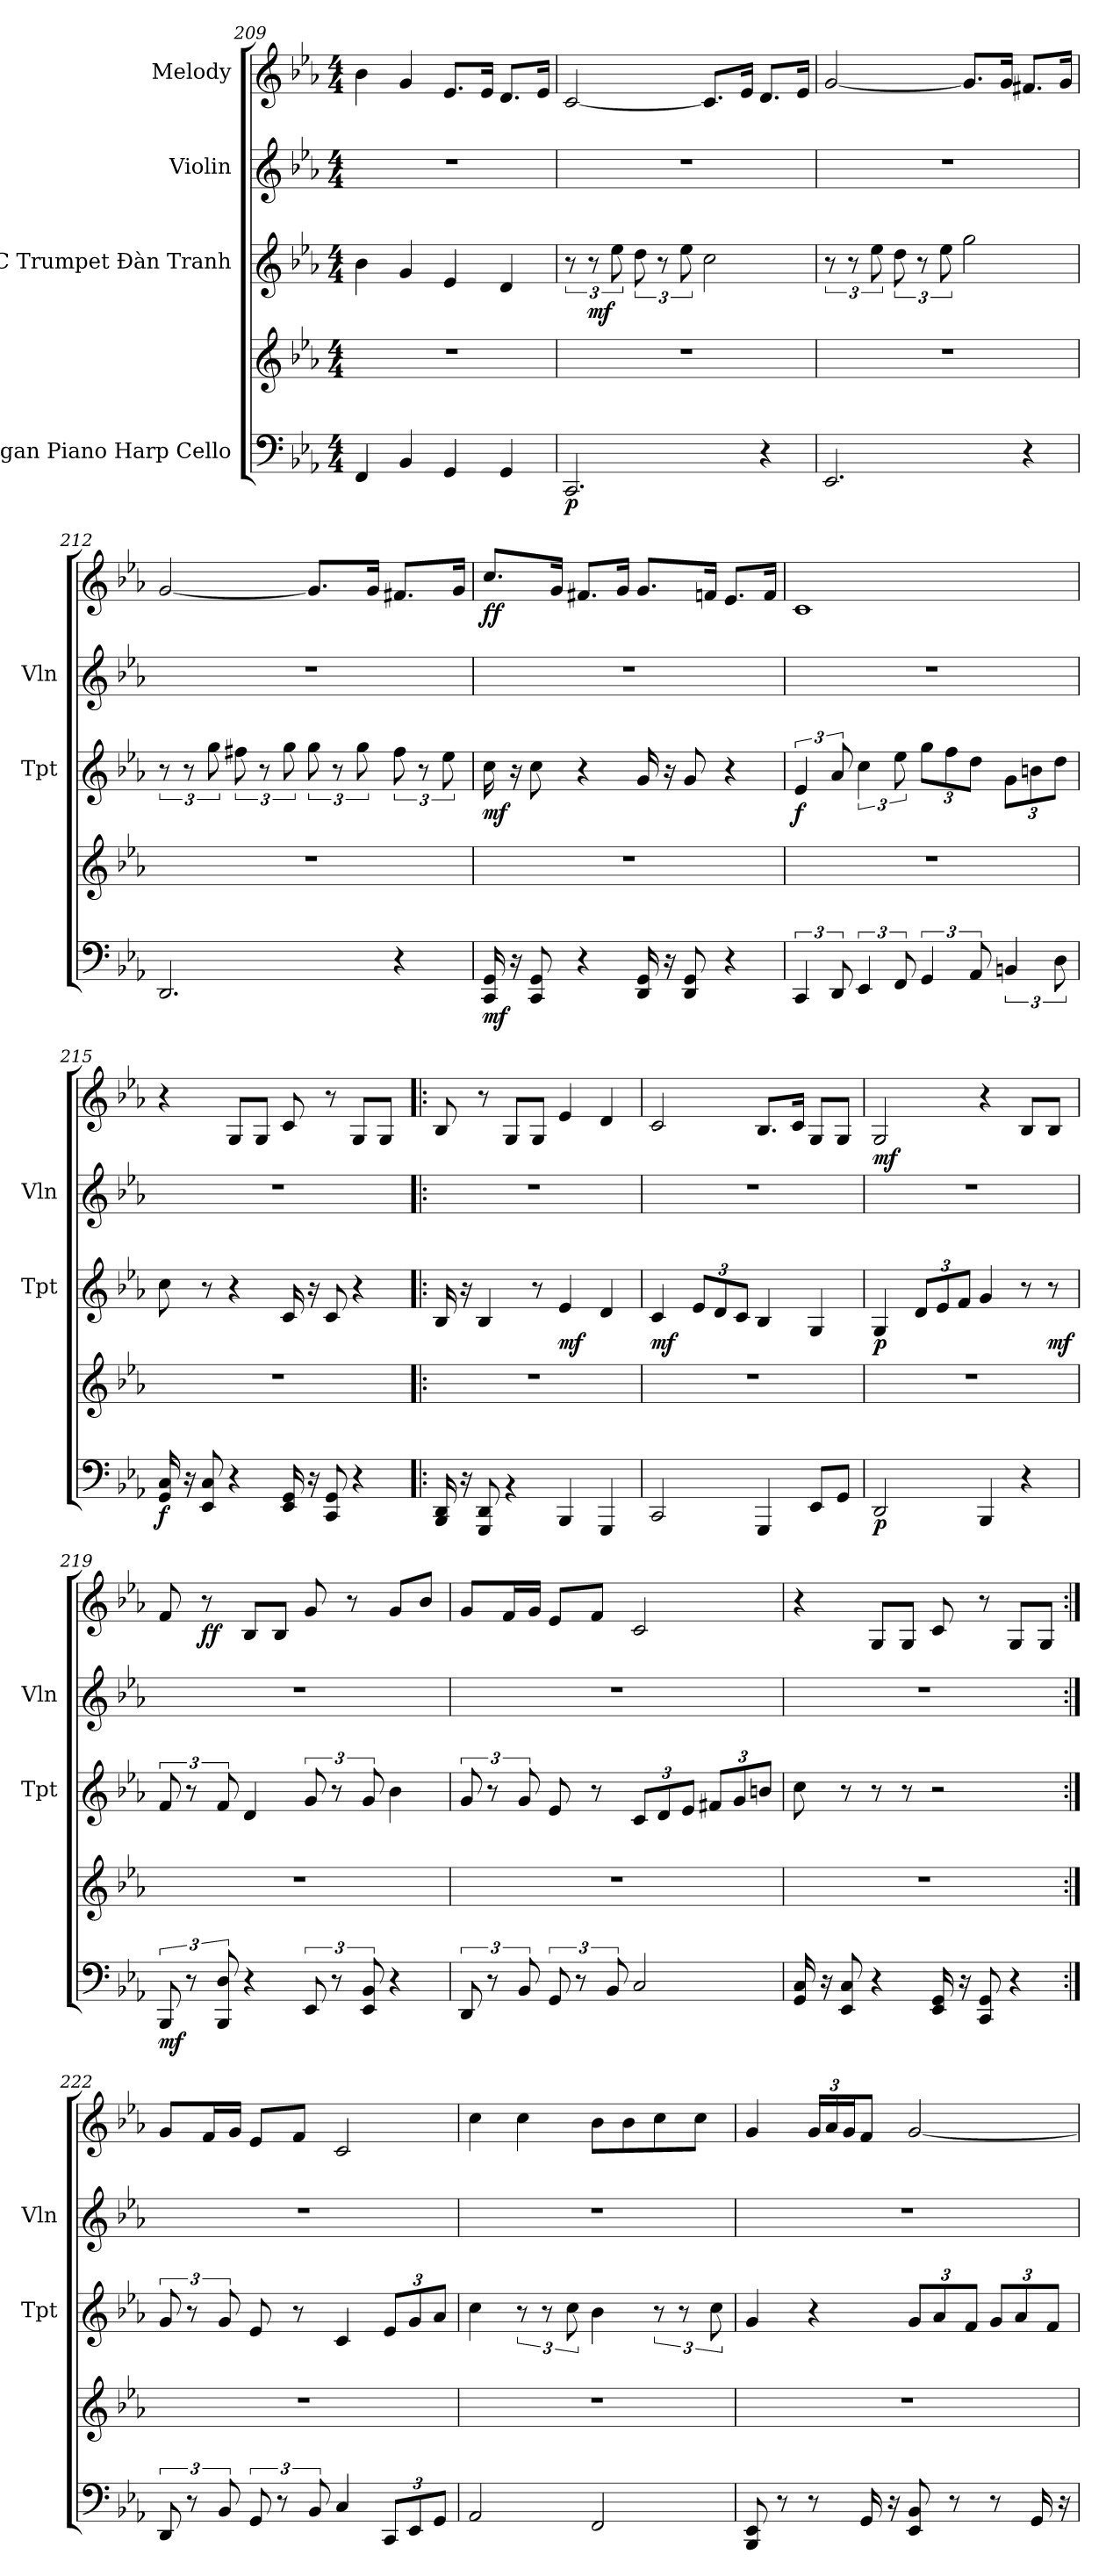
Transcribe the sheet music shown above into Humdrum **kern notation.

**kern	**kern	**dynam	**kern	**dynam	**kern	**kern	**dynam
*part4	*part4	*part4	*part3	*part3	*part2	*part1	*part1
*staff5	*staff4	*staff4/5	*staff3	*staff3	*staff2	*staff1	*staff1
*I"Organ Piano Harp Cello	*	*	*I"C Trumpet Đàn Tranh	*	*I"Violin	*I"Melody	*
*	*	*	*I'Tpt	*	*I'Vln	*	*
*clefF4	*clefG2	*	*clefG2	*	*clefG2	*clefG2	*
*k[b-e-a-]	*k[b-e-a-]	*	*k[b-e-a-]	*	*k[b-e-a-]	*k[b-e-a-]	*
*M4/4	*M4/4	*	*M4/4	*	*M4/4	*M4/4	*
=209	=209	=209	=209	=209	=209	=209	=209
4FF/	1r	.	4b-\	.	1r	4b-\	.
4BB-/	.	.	4g/	.	.	4g/	.
4GG/	.	.	4e-/	.	.	8.e-/L	.
.	.	.	.	.	.	16e-/Jk	.
4GG/	.	.	4d/	.	.	8.d/L	.
.	.	.	.	.	.	16e-/Jk	.
=210	=210	=210	=210	=210	=210	=210	=210
!	!	!LO:DY:b=2	!	!	!	!	!
2.CC/	1r	p	12r	.	1r	[2c/	.
!	!	!	!	!LO:DY:b	!	!	!
.	.	.	12r	mf	.	.	.
.	.	.	12ee-\	.	.	.	.
.	.	.	12dd\	.	.	.	.
.	.	.	12r	.	.	.	.
.	.	.	12ee-\	.	.	.	.
.	.	.	2cc\	.	.	8.c/L]	.
.	.	.	.	.	.	16e-/Jk	.
4r	.	.	.	.	.	8.d/L	.
.	.	.	.	.	.	16e-/Jk	.
!!LO:PB:g=z
=211	=211	=211	=211	=211	=211	=211	=211
2.EE-/	1r	.	12r	.	1r	[2g/	.
.	.	.	12r	.	.	.	.
.	.	.	12ee-\	.	.	.	.
.	.	.	12dd\	.	.	.	.
.	.	.	12r	.	.	.	.
.	.	.	12ee-\	.	.	.	.
.	.	.	2gg\	.	.	8.g/L]	.
.	.	.	.	.	.	16g/Jk	.
4r	.	.	.	.	.	8.f#X/L	.
.	.	.	.	.	.	16g/Jk	.
=212	=212	=212	=212	=212	=212	=212	=212
2.DD/	1r	.	12r	.	1r	[2g/	.
.	.	.	12r	.	.	.	.
.	.	.	12gg\	.	.	.	.
.	.	.	12ff#X\	.	.	.	.
.	.	.	12r	.	.	.	.
.	.	.	12gg\	.	.	.	.
.	.	.	12gg\	.	.	8.g/L]	.
.	.	.	12r	.	.	.	.
.	.	.	12gg\	.	.	.	.
.	.	.	.	.	.	16g/Jk	.
4r	.	.	12ff#\	.	.	8.f#X/L	.
.	.	.	12r	.	.	.	.
.	.	.	12ee-\	.	.	.	.
.	.	.	.	.	.	16g/Jk	.
=213	=213	=213	=213	=213	=213	=213	=213
!	!	!LO:DY:b=2	!	!LO:DY:b	!	!	!LO:DY:b
16CC/ 16GG/	1r	mf	16cc\	mf	1r	8.cc/L	ff
16r	.	.	16r	.	.	.	.
8CC/ 8GG/	.	.	8cc\	.	.	.	.
.	.	.	.	.	.	16g/Jk	.
4r	.	.	4r	.	.	8.f#X/L	.
.	.	.	.	.	.	16g/Jk	.
16DD/ 16GG/	.	.	16g/	.	.	8.g/L	.
16r	.	.	16r	.	.	.	.
8DD/ 8GG/	.	.	8g/	.	.	.	.
.	.	.	.	.	.	16fn/Jk	.
4r	.	.	4r	.	.	8.e-/L	.
.	.	.	.	.	.	16f/Jk	.
=214	=214	=214	=214	=214	=214	=214	=214
!	!	!	!	!LO:DY:b	!	!	!
6CC/	1r	.	6e-/	f	1r	1c	.
12DD/	.	.	12a-/	.	.	.	.
6EE-/	.	.	6cc\	.	.	.	.
12FF/	.	.	12ee-\	.	.	.	.
*	*	*	*Xbrackettup	*	*	*	*
6GG/	.	.	12gg\L	.	.	.	.
.	.	.	12ff\	.	.	.	.
12AA-/	.	.	12dd\J	.	.	.	.
6BBn/	.	.	12g\L	.	.	.	.
.	.	.	12bn\	.	.	.	.
12D\	.	.	12dd\J	.	.	.	.
!!LO:LB:g=z
=215	=215	=215	=215	=215	=215	=215	=215
!	!	!LO:DY:b=2	!	!	!	!	!
16GG/ 16C/	1r	f	8cc\	.	1r	4r	.
16r	.	.	.	.	.	.	.
8EE-/ 8C/	.	.	8r	.	.	.	.
4r	.	.	4r	.	.	8G/L	.
.	.	.	.	.	.	8G/J	.
16EE-/ 16GG/	.	.	16c/	.	.	8c/	.
16r	.	.	16r	.	.	.	.
8CC/ 8GG/	.	.	8c/	.	.	8r	.
4r	.	.	4r	.	.	8G/L	.
.	.	.	.	.	.	8G/J	.
=216!|:	=216!|:	=216!|:	=216!|:	=216!|:	=216!|:	=216!|:	=216!|:
16BBB-/ 16DD/	1r	.	16B-/	.	1r	8B-/	.
16r	.	.	16r	.	.	.	.
8GGG/ 8DD/	.	.	4B-/	.	.	8r	.
4rBB	.	.	.	.	.	8G/L	.
.	.	.	8r	.	.	8G/J	.
!	!	!	!	!LO:DY:b	!	!	!
4BBB-/	.	.	4e-/	mf	.	4e-/	.
4GGG/	.	.	4d/	.	.	4d/	.
=217	=217	=217	=217	=217	=217	=217	=217
!	!	!	!	!LO:DY:b	!	!	!
2CC/	1r	.	4c/	mf	1r	2c/	.
.	.	.	12e-/L	.	.	.	.
.	.	.	12d/	.	.	.	.
.	.	.	12c/J	.	.	.	.
4GGG/	.	.	4B-/	.	.	8.B-/L	.
.	.	.	.	.	.	16c/Jk	.
8EE-/L	.	.	4G/	.	.	8G/L	.
8GG/J	.	.	.	.	.	8G/J	.
=218	=218	=218	=218	=218	=218	=218	=218
!	!	!LO:DY:b=2	!	!LO:DY:b	!	!	!LO:DY:b
2DD/	1r	p	4G/	p	1r	2G/	mf
.	.	.	12d/L	.	.	.	.
.	.	.	12e-/	.	.	.	.
.	.	.	12f/J	.	.	.	.
4BBB-/	.	.	4g/	.	.	4r	.
4r	.	.	8r	.	.	8B-/L	.
!	!	!	!	!LO:DY:b	!	!	!
.	.	.	8r	mf	.	8B-/J	.
=219	=219	=219	=219	=219	=219	=219	=219
*	*	*	*brackettup	*	*	*	*
!	!	!LO:DY:b=2	!	!	!	!	!
12BBB-/	1r	mf	12f/	.	1r	8f/	.
12r	.	.	12r	.	.	.	.
!	!	!	!	!	!	!	!LO:DY:b
.	.	.	.	.	.	8r	ff
12BBB-/ 12D/	.	.	12f/	.	.	.	.
4r	.	.	4d/	.	.	8B-/L	.
.	.	.	.	.	.	8B-/J	.
12EE-/	.	.	12g/	.	.	8g/	.
12r	.	.	12r	.	.	.	.
.	.	.	.	.	.	8r	.
12EE-/ 12BB-/	.	.	12g/	.	.	.	.
4r	.	.	4b-\	.	.	8g/L	.
.	.	.	.	.	.	8b-/J	.
!!LO:LB:g=z
=220	=220	=220	=220	=220	=220	=220	=220
12DD/	1r	.	12g/	.	1r	8g/L	.
12r	.	.	12r	.	.	.	.
.	.	.	.	.	.	16f/L	.
12BB-/	.	.	12g/	.	.	.	.
.	.	.	.	.	.	16g/JJ	.
12GG/	.	.	8e-/	.	.	8e-/L	.
12r	.	.	.	.	.	.	.
.	.	.	8r	.	.	8f/J	.
12BB-/	.	.	.	.	.	.	.
*	*	*	*Xbrackettup	*	*	*	*
2C/	.	.	12c/L	.	.	2c/	.
.	.	.	12d/	.	.	.	.
.	.	.	12e-/J	.	.	.	.
.	.	.	12f#X/L	.	.	.	.
.	.	.	12g/	.	.	.	.
.	.	.	12bn/J	.	.	.	.
=221	=221	=221	=221	=221	=221	=221	=221
16GG/ 16C/	1r	.	8cc\	.	1r	4r	.
16r	.	.	.	.	.	.	.
8EE-/ 8C/	.	.	8r	.	.	.	.
4r	.	.	8r	.	.	8G/L	.
.	.	.	8r	.	.	8G/J	.
16EE-/ 16GG/	.	.	2r	.	.	8c/	.
16r	.	.	.	.	.	.	.
8CC/ 8GG/	.	.	.	.	.	8r	.
4r	.	.	.	.	.	8G/L	.
.	.	.	.	.	.	8G/J	.
=222:|!	=222:|!	=222:|!	=222:|!	=222:|!	=222:|!	=222:|!	=222:|!
*	*	*	*brackettup	*	*	*	*
12DD/	1r	.	12g/	.	1r	8g/L	.
12r	.	.	12r	.	.	.	.
.	.	.	.	.	.	16f/L	.
12BB-/	.	.	12g/	.	.	.	.
.	.	.	.	.	.	16g/JJ	.
12GG/	.	.	8e-/	.	.	8e-/L	.
12r	.	.	.	.	.	.	.
.	.	.	8r	.	.	8f/J	.
12BB-/	.	.	.	.	.	.	.
4C/	.	.	4c/	.	.	2c/	.
*Xbrackettup	*	*	*Xbrackettup	*	*	*	*
12CC/L	.	.	12e-/L	.	.	.	.
12EE-/	.	.	12g/	.	.	.	.
12GG/J	.	.	12a-/J	.	.	.	.
=223	=223	=223	=223	=223	=223	=223	=223
2AA-/	1r	.	4cc\	.	1r	4cc\	.
*	*	*	*brackettup	*	*	*	*
.	.	.	12r	.	.	4cc\	.
.	.	.	12r	.	.	.	.
.	.	.	12cc\	.	.	.	.
2FF/	.	.	4b-\	.	.	8b-\L	.
.	.	.	.	.	.	8b-\	.
.	.	.	12r	.	.	8cc\	.
.	.	.	12r	.	.	.	.
.	.	.	.	.	.	8cc\J	.
.	.	.	12cc\	.	.	.	.
!!LO:PB:g=z
=224	=224	=224	=224	=224	=224	=224	=224
8BBB-/ 8EE-/	1r	.	4g/	.	1r	4g/	.
8r	.	.	.	.	.	.	.
*	*	*	*	*	*	*Xbrackettup	*
8r	.	.	4r	.	.	24g/LL	.
.	.	.	.	.	.	24a-/	.
.	.	.	.	.	.	24g/J	.
16GG/	.	.	.	.	.	8f/J	.
16r	.	.	.	.	.	.	.
*	*	*	*Xbrackettup	*	*	*	*
8EE-/ 8BB-/	.	.	12g/L	.	.	[2g/	.
.	.	.	12a-/	.	.	.	.
8r	.	.	.	.	.	.	.
.	.	.	12f/J	.	.	.	.
8r	.	.	12g/L	.	.	.	.
.	.	.	12a-/	.	.	.	.
16GG/	.	.	.	.	.	.	.
.	.	.	12f/J	.	.	.	.
16r	.	.	.	.	.	.	.
=	=	=	=	=	=	=	=
*-	*-	*-	*-	*-	*-	*-	*-
